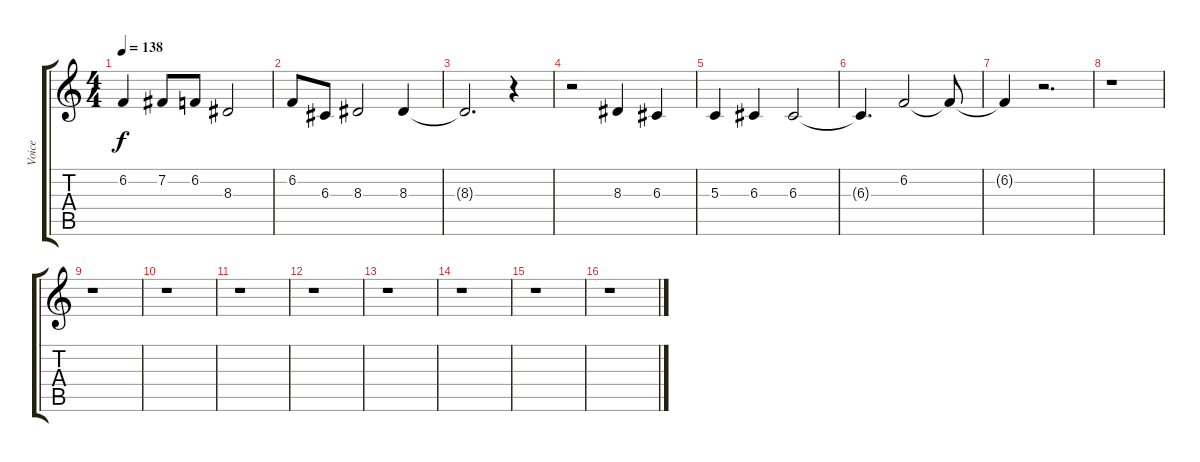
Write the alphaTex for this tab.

\track ("Voice" "Voice") {instrument oboe}
\staff {score tabs}
\tuning (E4 B3 G3 D3 A2 E2) {hide}
\ts (4 4)
\tempo 138
\clef g2
\ks c
6.2{t}.4{dy f} 7.2.8 6.2.8 8.3.2 |
6.2.8 6.3.8 8.3.2 8.3.4 |
8.3{t}.2{d} r.4 |
r.2 8.3.4 6.3.4 |
5.3.4 6.3.4 6.3.2 |
6.3{t}.4{d} 6.2.2 6.2{t}.8 |
6.2{t}.4 r.2{d} |
r.1 |
r.1 |
r.1 |
r.1 |
r.1 |
r.1 |
r.1 |
r.1 |
r.1
